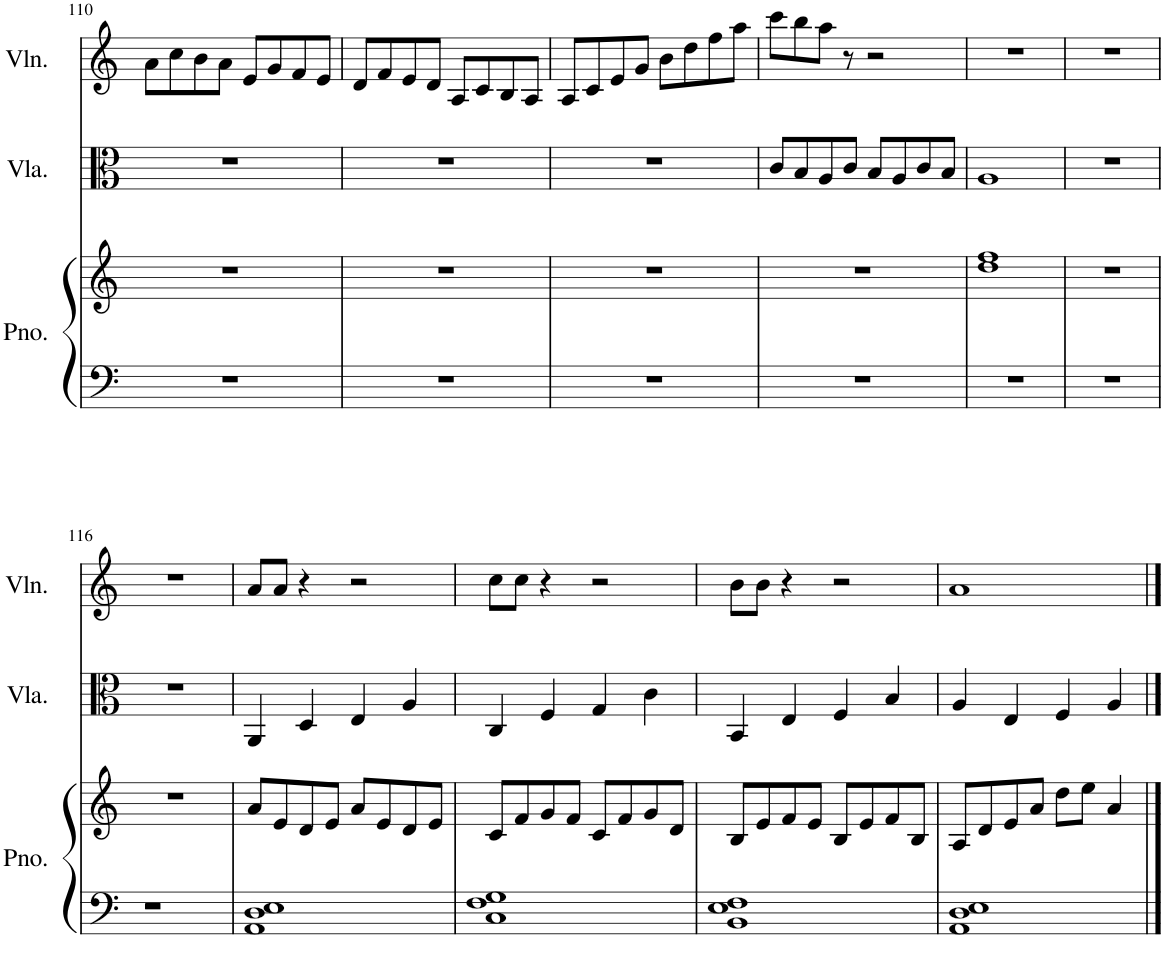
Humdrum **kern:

**kern	**kern	**kern	**kern
*part3	*part3	*part2	*part1
*staff4	*staff3	*staff2	*staff1
*I"Piano	*	*I"Viola	*I"Violin
*I'Pno.	*	*I'Vla.	*I'Vln.
!!LO:PB:g=z
*clefF4	*clefG2	*clefC3	*clefG2
*k[]	*k[]	*k[]	*k[]
*M4/4	*M4/4	*M4/4	*M4/4
=110	=110	=110	=110
1r	1r	1r	8a\L
.	.	.	8cc\
.	.	.	8b\
.	.	.	8a\J
.	.	.	8e/L
.	.	.	8g/
.	.	.	8f/
.	.	.	8e/J
=111	=111	=111	=111
1r	1r	1r	8d/L
.	.	.	8f/
.	.	.	8e/
.	.	.	8d/J
.	.	.	8A/L
.	.	.	8c/
.	.	.	8B/
.	.	.	8A/J
=112	=112	=112	=112
1r	1r	1r	8A/L
.	.	.	8c/
.	.	.	8e/
.	.	.	8g/J
.	.	.	8b\L
.	.	.	8dd\
.	.	.	8ff\
.	.	.	8aa\J
=113	=113	=113	=113
1r	1r	8c/L	8ccc\L
.	.	8B/	8bb\
.	.	8A/	8aa\J
.	.	8c/J	8r
.	.	8B/L	2r
.	.	8A/	.
.	.	8c/	.
.	.	8B/J	.
=114	=114	=114	=114
1r	1dd 1ff	1A	1r
=115	=115	=115	=115
1r	1r	1r	1r
!!LO:LB:g=z
=116	=116	=116	=116
1r	1r	1r	1r
=117	=117	=117	=117
1AA 1D 1E	8a/L	4AA/	8a/L
.	8e/	.	8a/J
.	8d/	4D/	4r
.	8e/J	.	.
.	8a/L	4E/	2r
.	8e/	.	.
.	8d/	4A/	.
.	8e/J	.	.
=118	=118	=118	=118
1C 1F 1G	8c/L	4C/	8cc\L
.	8f/	.	8cc\J
.	8g/	4F/	4r
.	8f/J	.	.
.	8c/L	4G/	2r
.	8f/	.	.
.	8g/	4c\	.
.	8d/J	.	.
=119	=119	=119	=119
1BB 1E 1F	8B/L	4BB/	8b\L
.	8e/	.	8b\J
.	8f/	4E/	4r
.	8e/J	.	.
.	8B/L	4F/	2r
.	8e/	.	.
.	8f/	4B/	.
.	8B/J	.	.
=120	=120	=120	=120
1AA 1D 1E	8A/L	4A/	1a
.	8d/	.	.
.	8e/	4E/	.
.	8a/J	.	.
.	8dd\L	4F/	.
.	8ee\J	.	.
.	4a/	4A/	.
==	==	==	==
*-	*-	*-	*-
